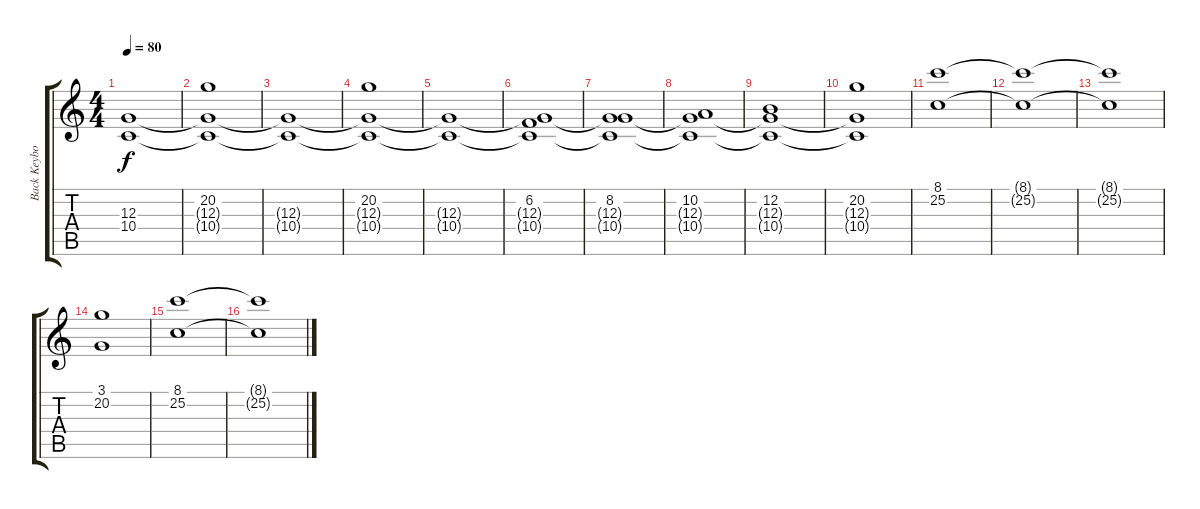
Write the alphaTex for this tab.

\track ("Back Keyboard" "Back Keybo") {instrument stringensemble2}
\staff {score tabs}
\tuning (E4 B3 G3 D3 A2 E2) {hide}
\ts (4 4)
\tempo 80
\clef g2
\ks c
(12.3{t} 10.4{t}).1{dy f} |
(20.2 12.3{t} 10.4{t}).1 |
(12.3{t} 10.4{t}).1 |
(20.2 12.3{t} 10.4{t}).1 |
(12.3{t} 10.4{t}).1 |
(6.2 12.3{t} 10.4{t}).1 |
(8.2 12.3{t} 10.4{t}).1 |
(10.2 12.3{t} 10.4{t}).1 |
(12.2 12.3{t} 10.4{t}).1 |
(20.2 12.3{t} 10.4{t}).1 |
(8.1 25.2).1{volume 9} |
(8.1{t} 25.2{t}).1 |
(8.1{t} 25.2{t}).1 |
(3.1 20.2).1 |
(8.1 25.2).1 |
(8.1{t} 25.2{t}).1
